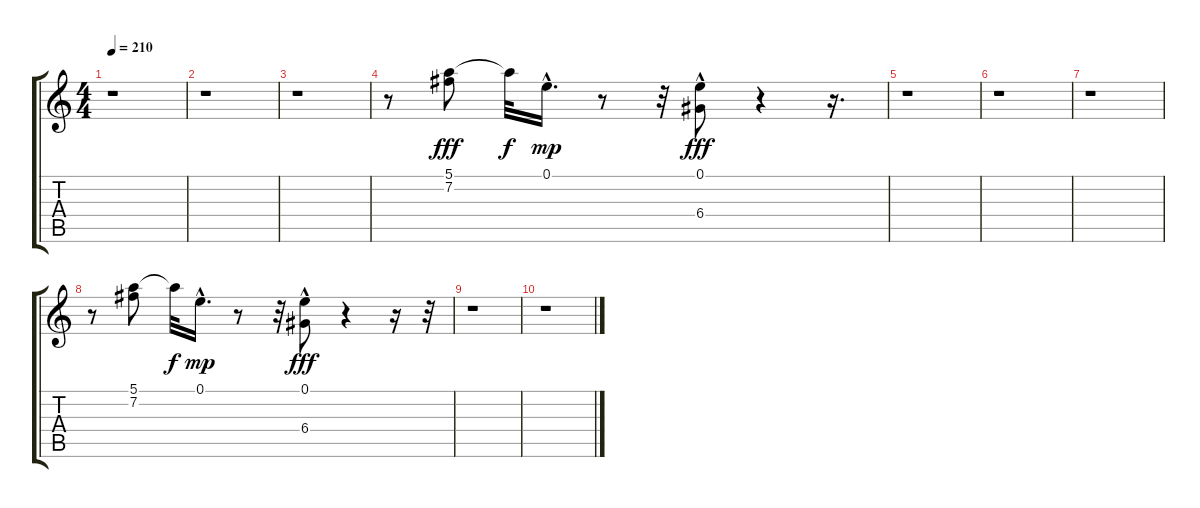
\track "" {instrument acousticguitarnylon}
\staff {score tabs}
\tuning (E4 B3 G3 D3 A2 E2) {hide}
\ts (4 4)
\tempo 210
\clef g2
\ks c
r.1{dy fff} |
r.1 |
r.1 |
r.8 (5.1 7.2).8 5.1{t}.32{dy f} 0.1{hac}.16{d dy mp} r.8 r.32 (0.1 6.4{hac}).8{dy fff} r.4 r.16{d} |
r.1 |
r.1 |
r.1 |
r.8 (5.1 7.2).8 5.1{t}.32{dy f} 0.1{hac}.16{d dy mp} r.8 r.32 (0.1 6.4{hac}).8{dy fff} r.4 r.16 r.32 |
r.1 |
r.1
